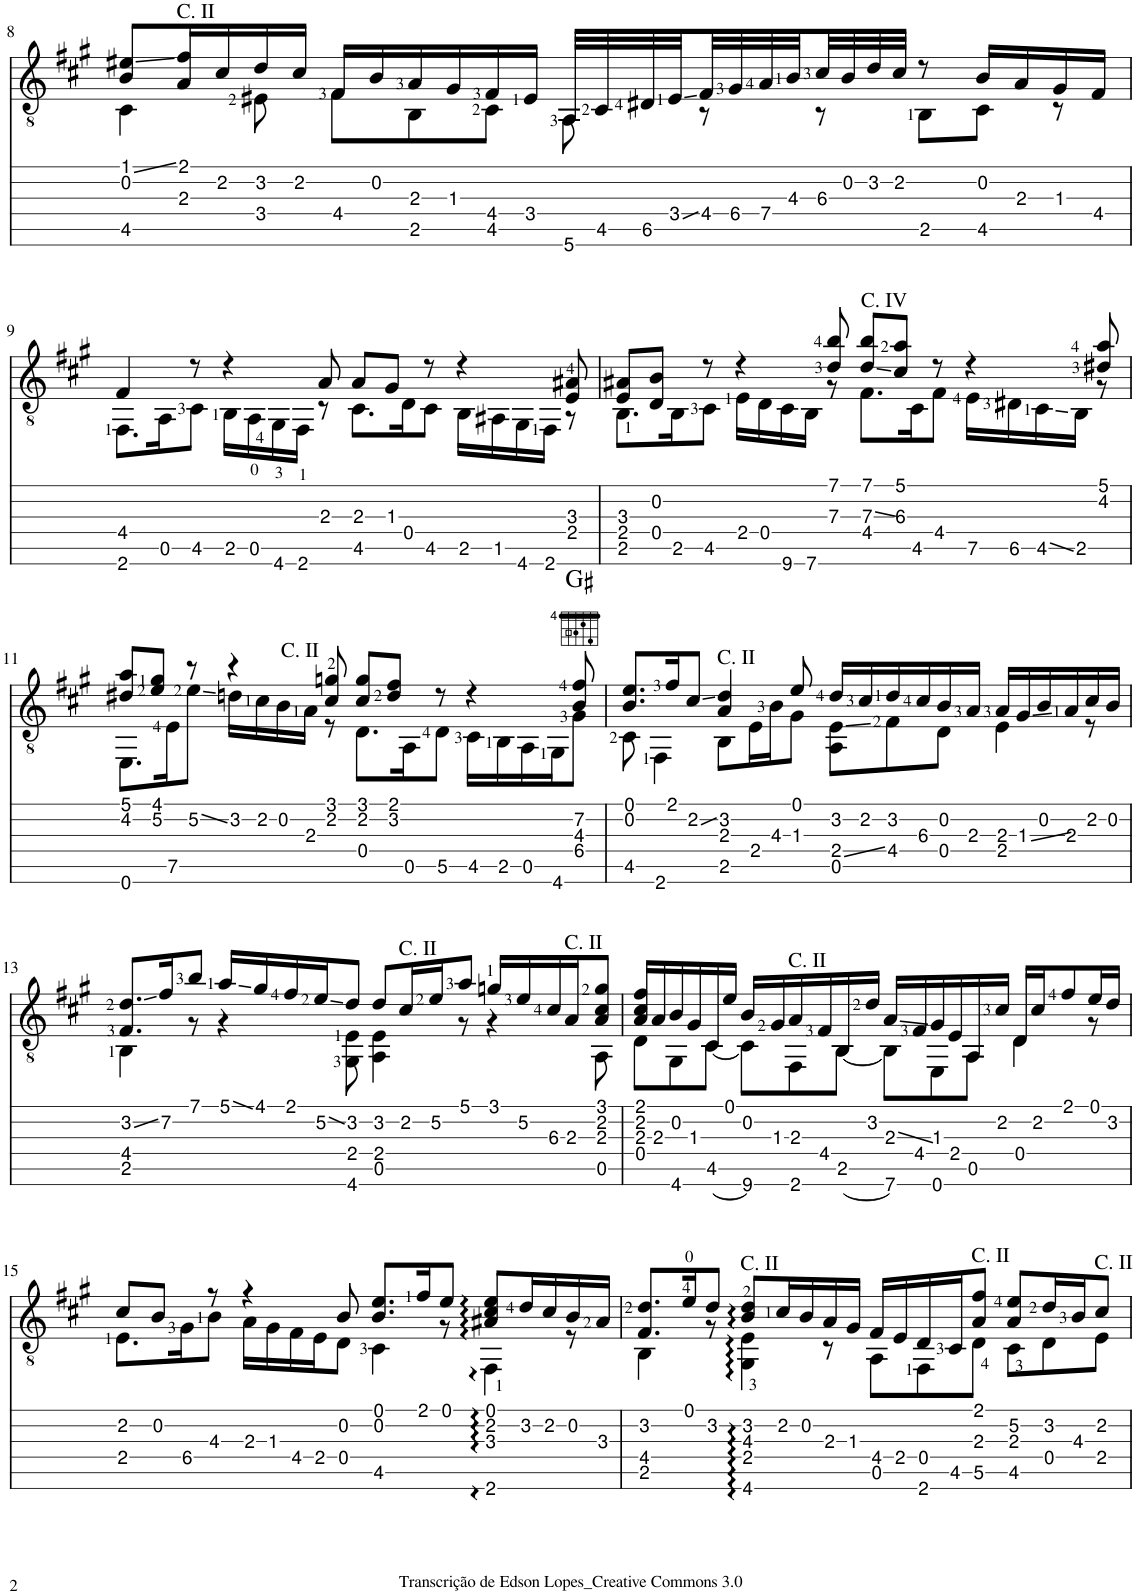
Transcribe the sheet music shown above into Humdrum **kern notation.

**kern	**kern	**harte
*part1	*part1	*part1
*staff2	*staff1	*
*I"Guitar	*	*
*I'Guit.	*	*
!!LO:PB:g=z
*	*clefGv2	*
*k[f#c#g#]	*k[f#c#g#]	*
*M12/8	*M12/8	*
=8	=8	=8
*^	*^	*
8B\ 8e#\L	4C#	8B/ 8e#X/L	4C#\	.
!	!	!LO:TX:a:t=C. II	!	!
16A\ 16f#\L	.	16A/ 16f#/L	.	.
16c#	.	16c#/	.	.
16d	8E#	16d/	8E#X\	.
16c#JJ	.	16c#/JJ	.	.
16F#LL	8F#L	16F#/LL	8F#\L	.
16B	.	16B/	.	.
16A	8BB	16A/	8BB\	.
16G#	.	16G#/	.	.
16F#	8C#J	16F#/	8C#\J	.
16E#JJ	.	16E#/JJ	.	.
32AALLL	8AA	32AA/LLL	8AA\	.
32C#	.	32C#/	.	.
32D#	.	32D#X/	.	.
32E#	.	32E#/	.	.
32F#	8r	32F#/	8r	.
32G#	.	32G#/	.	.
32A	.	32A/	.	.
32B	.	32B/	.	.
32c#	8r	32c#/	8r	.
32B	.	32B/	.	.
32d	.	32d/	.	.
32c#JJJ	.	32c#/JJJ	.	.
8r	8BBL	8r	8BB\L	.
16BLL	8C#J	16B/LL	8C#\J	.
16A	.	16A/	.	.
16G#	8r	16G#/	8r	.
16F#JJ	.	16F#/JJ	.	.
!!LO:LB:g=z	!!
=9	=9	=9	=9	=9
4F#	8.FF#L	4F#/	8.FF#\L	.
.	16AAK	.	16AA\K	.
8r	8C#J	8r	8C#\J	.
4r	16BBLL	4r	16BB\LL	.
.	16AA	.	16AA\	.
.	16GG#	.	16GG#\	.
.	16FF#JJ	.	16FF#\JJ	.
8A	8r	8A/	8r	.
8AL	8.C#L	8A/L	8.C#\L	.
8G#J	.	8G#/J	.	.
.	16DK	.	16D\K	.
8r	8C#J	8r	8C#\J	.
4r	16BBLL	4r	16BB\LL	.
.	16AA#	.	16AA#X\	.
.	16GG#	.	16GG#\	.
.	16FF#JJ	.	16FF#\JJ	.
8E 8A#	8r	8E/ 8A#X/	8r	.
=10	=10	=10	=10	=10
8E\ 8A#\L	8.BBL	8E/ 8A#X/L	8.BB\L	.
8D\ 8B\J	.	8D/ 8B/J	.	.
.	16BBK	.	16BB\K	.
8r	8C#J	8r	8C#\J	.
4r	16ELL	4r	16E\LL	.
.	16D	.	16D\	.
.	16C#	.	16C#\	.
.	16BBJJ	.	16BB\JJ	.
8d 8b	8r	8d/ 8b/	8r	.
!	!	!LO:TX:a:t=C. IV	!	!
8d\ 8b\L	8.F#L	8d/ 8b/L	8.F#\L	.
8c#\ 8a\J	.	8c#/ 8a/J	.	.
.	16C#K	.	16C#\K	.
8r	8F#J	8r	8F#\J	.
4r	16ELL	4r	16E\LL	.
.	16D#	.	16D#X\	.
.	16C#	.	16C#\	.
.	16BBJJ	.	16BB\JJ	.
8d# 8a	8r	8d#X/ 8a/	8r	.
!!LO:LB:g=z	!!
=11	=11	=11	=11	=11
8d#\ 8a\L	8.EEL	8d#X/ 8a/L	8.EE\L	.
8e\ 8g#\J	.	8e/ 8g#/J	.	.
.	16EK	.	16E\K	.
8r	8eJ	8r	8e\J	.
4r	16dLL	4r	16dn\LL	.
.	16c#	.	16c#\	.
.	16B	.	16B\	.
.	16AJJ	.	16A\JJ	.
!	!	!LO:TX:a:t=C. II	!	!
8c# 8g	8r	8c#/ 8gn/	8r	.
8c#\ 8g\L	8.DL	8c#/ 8g/L	8.D\L	.
8d\ 8f#\J	.	8d/ 8f#/J	.	.
.	16AAK	.	16AA\K	.
8r	8DJ	8r	8D\J	.
4r	16C#LL	4r	16C#\LL	.
.	16BB	.	16BB\	.
.	16AA	.	16AA\	.
.	16GG#J	.	16GG#\J	G#:maj
8B 8f#	8G#J	8B/ 8f#/	8G#\J	.
=12	=12	=12	=12	=12
8.B\ 8.e\L	8C#	8.B/ 8.e/L	8C#\	.
.	4FF#	.	4FF#\	.
16f#K	.	16f#/K	.	.
8c#J	.	8c#/J	.	.
!	!	!LO:TX:a:t=C. II	!	!
4A 4d	8BBL	4A/ 4d/	8BB\L	.
.	16EL	.	16E\L	.
.	16BJ	.	16B\J	.
8e	8G#J	8e/	8G#\J	.
16dLL	8AA\ 8E\L	16d/LL	8AA\ 8E\L	.
16c#	.	16c#/	.	.
16d	8F#	16d/	8F#\	.
16c#	.	16c#/	.	.
16B	8DJ	16B/	8D\J	.
16AJJ	.	16A/JJ	.	.
16ALL	4E	16A/LL	4E\	.
16G#	.	16G#/	.	.
16B	.	16B/	.	.
16A	.	16A/	.	.
16c#	8r	16c#/	8r	.
16BJJ	.	16B/JJ	.	.
!!LO:LB:g=z	!!
=13	=13	=13	=13	=13
8.F#\ 8.d\L	4BB	8.F#/ 8.d/L	4BB\	.
16f#K	.	16f#/K	.	.
8bJ	8r	8b/J	8r	.
16aLL	4r	16a/LL	4r	.
16g#	.	16g#/	.	.
16f#	.	16f#/	.	.
16eJ	.	16e/J	.	.
8dJ	8GG# 8E	8d/J	8GG#\ 8E\	.
8dL	4AA 4E	8d/L	4AA\ 4E\	.
!	!	!LO:TX:a:t=C. II	!	!
16c#L	.	16c#/L	.	.
16eJ	.	16e/J	.	.
8aJ	8r	8a/J	8r	.
16gLL	4r	16gn/LL	4r	.
16e	.	16e/	.	.
16c#	.	16c#/	.	.
!	!	!LO:TX:a:t=C. II	!	!
16AJ	.	16A/J	.	.
8A\ 8c#\ 8g\J	8AA	8A/ 8c#/ 8g/J	8AA\	.
=14	=14	=14	=14	=14
16A\ 16c#\ 16f#\LL	8DL	16A/ 16c#/ 16f#/LL	8D\L	.
16A	.	16A/	.	.
16B	8GG#	16B/	8GG#\	.
16G#	.	16G#/	.	.
16C#	[8C#J	16C#/	[8C#\J	.
16eJJ	.	16e/JJ	.	.
16BLL	8C#L]	16B/LL	8C#\L]	.
16G#	.	16G#/	.	.
!	!	!LO:TX:a:t=C. II	!	!
16A	8FF#	16A/	8FF#\	.
16F#	.	16F#/	.	.
16BB	[8BBJ	16BB/	[8BB\J	.
16dJJ	.	16d/JJ	.	.
16ALL	8BBL]	16A/LL	8BB\L]	.
16F#	.	16F#/	.	.
16G#	8EE	16G#/	8EE\	.
16E	.	16E/	.	.
16AA	8AAJ	16AA/	8AA\J	.
16c#JJ	.	16c#/JJ	.	.
16DLL	4D	16D/LL	4D\	.
16c#J	.	16c#/J	.	.
8f#	.	8f#/	.	.
16eL	8r	16e/L	8r	.
16dJJ	.	16d/JJ	.	.
!!LO:LB:g=z	!!
=15	=15	=15	=15	=15
8c#L	8.EL	8c#/L	8.E\L	.
8BJ	.	8B/J	.	.
.	16G#K	.	16G#\K	.
8r	8BJ	8r	8B\J	.
4r	16ALL	4r	16A\LL	.
.	16G#	.	16G#\	.
.	16F#	.	16F#\	.
.	16EJ	.	16E\J	.
8B	8DJ	8B/	8D\J	.
8.B\ 8.e\L	4C#	8.B/ 8.e/L	4C#\	.
16f#K	.	16f#/K	.	.
8eJ	8r	8e/J	8r	.
8A#::\ 8c#::\ 8e::\L	4FF#::	8A#X/:: 8c#/:: 8e/::L	4FF#::\	.
16dL	.	16d/L	.	.
16c#	.	16c#/	.	.
16B	8r	16B/	8r	.
16A#JJ	.	16A#/JJ	.	.
=16	=16	=16	=16	=16
8.F#\ 8.d\L	4BB	8.F#/ 8.d/L	4BB\	.
16eK	.	16e/K	.	.
8dJ	8r	8d/J	8r	.
!	!	!LO:TX:a:t=C. II	!	!
8B::\ 8d::\L	4GG#:: 4E::	8B/:: 8d/::L	4GG#\:: 4E\::	.
16c#L	.	16c#/L	.	.
16B	.	16B/	.	.
16A	8r	16A/	8r	.
16G#JJ	.	16G#/JJ	.	.
16F#LL	8AAL	16F#/LL	8AA\L	.
16E	.	16E/	.	.
16D	8FF#	16D/	8FF#\	.
16C#J	.	16C#/J	.	.
!	!	!LO:TX:a:t=C. II	!	!
8A\ 8f#\J	8DJ	8A/ 8f#/J	8D\J	.
8A\ 8e\L	8C#L	8A/ 8e/L	8C#\L	.
16dL	8D	16d/L	8D\	.
16BJ	.	16B/J	.	.
!	!	!LO:TX:a:t=C. II	!	!
8c#J	8EJ	8c#/J	8E\J	.
*v	*v	*	*	*
*	*v	*v	*
=	=	=
*-	*-	*-
